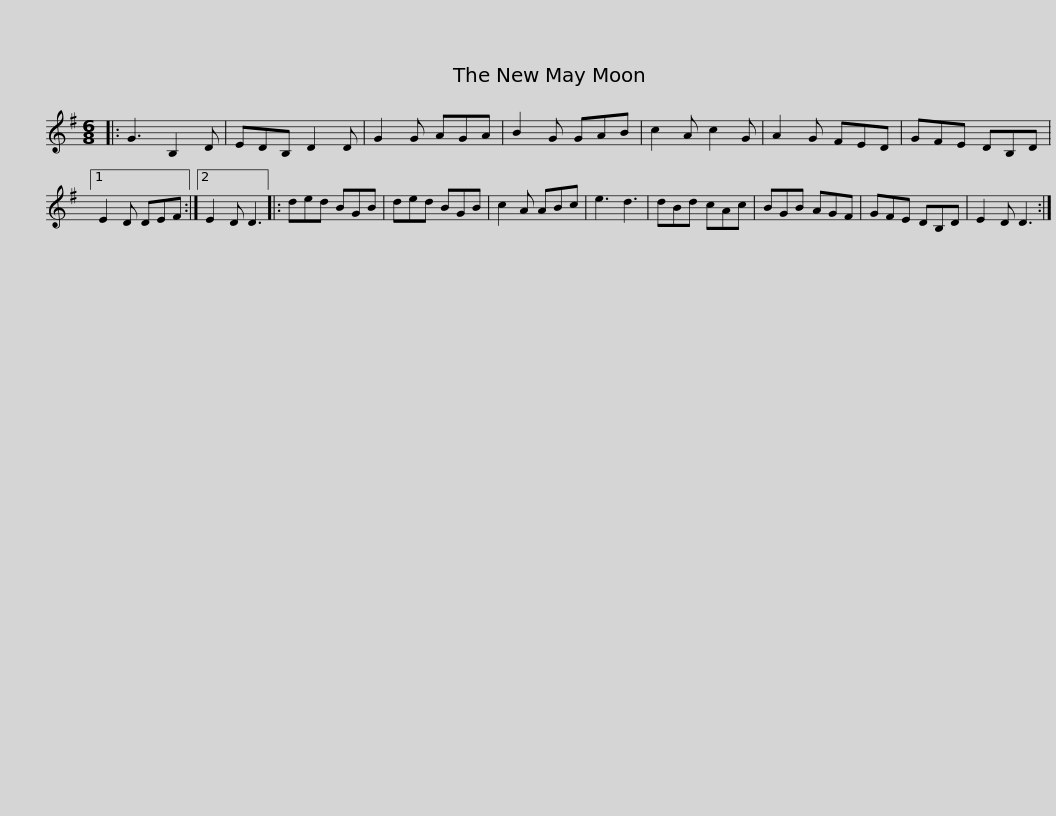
X:1
L:1/8
M:6/8
I:linebreak $
K:G
V:1 treble
V:1
|: G3 B,2 D | EDB, D2 D | G2 G AGA | B2 G GAB | c2 A c2 G | %5
 A2 G FED | GFE DB,D |1$ E2 D DEF :|2 E2 D D3 |: ded BGB | %10
 ded BGB | c2 A ABc | e3 d3 | dBd cAc | BGB AGF |$ %15
 GFE DB,D | E2 D D3 :| %17
